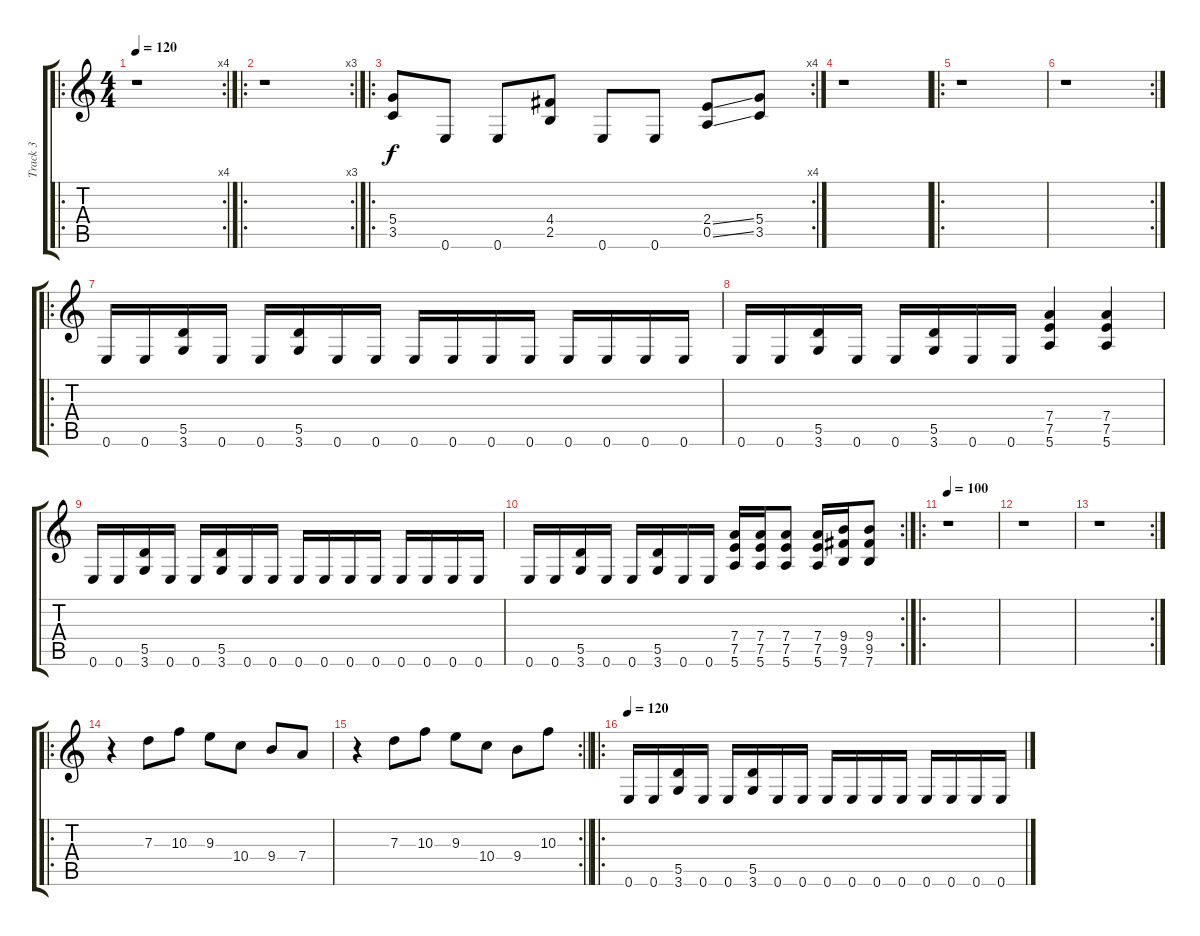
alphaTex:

\track ("Track 3" "Track 3") {instrument distortionguitar}
\staff {score tabs}
\tuning (E4 B3 G3 D3 A2 E2) {hide}
\ro
\rc 4
\ts (4 4)
\tempo 120
\clef g2
\ks c
r.1{dy f instrument distortionguitar} |
\ro
\rc 3
r.1 |
\ro
\rc 4
(5.4 3.5).8 0.6.8 0.6.8 (4.4 2.5).8 0.6.8 0.6.8 (2.4{ss} 0.5{ss}).8 (5.4 3.5).8 |
r.1 |
\ro
r.1 |
\rc 2
r.1 |
\ro
0.6.16 0.6.16 (5.5 3.6).16 0.6.16 0.6.16 (5.5 3.6).16 0.6.16 0.6.16 0.6.16 0.6.16 0.6.16 0.6.16 0.6.16 0.6.16 0.6.16 0.6.16 |
0.6.16 0.6.16 (5.5 3.6).16 0.6.16 0.6.16 (5.5 3.6).16 0.6.16 0.6.16 (7.4 7.5 5.6).4 (7.4 7.5 5.6).4 |
0.6.16 0.6.16 (5.5 3.6).16 0.6.16 0.6.16 (5.5 3.6).16 0.6.16 0.6.16 0.6.16 0.6.16 0.6.16 0.6.16 0.6.16 0.6.16 0.6.16 0.6.16 |
\rc 2
0.6.16 0.6.16 (5.5 3.6).16 0.6.16 0.6.16 (5.5 3.6).16 0.6.16 0.6.16 (7.4 7.5 5.6).16 (7.4 7.5 5.6).16 (7.4 7.5 5.6).8 (7.4 7.5 5.6).16 (9.4 9.5 7.6).16 (9.4 9.5 7.6).8 |
\ro
\tempo 100
r.1 |
r.1 |
\rc 2
r.1 |
\ro
r.4 7.3.8 10.3.8 9.3.8 10.4.8 9.4.8 7.4.8 |
\rc 2
\barLineRight lightlight
r.4 7.3.8 10.3.8 9.3.8 10.4.8 9.4.8 10.3.8 |
\ro
\tempo 120
0.6.16 0.6.16 (5.5 3.6).16 0.6.16 0.6.16 (5.5 3.6).16 0.6.16 0.6.16 0.6.16 0.6.16 0.6.16 0.6.16 0.6.16 0.6.16 0.6.16 0.6.16
